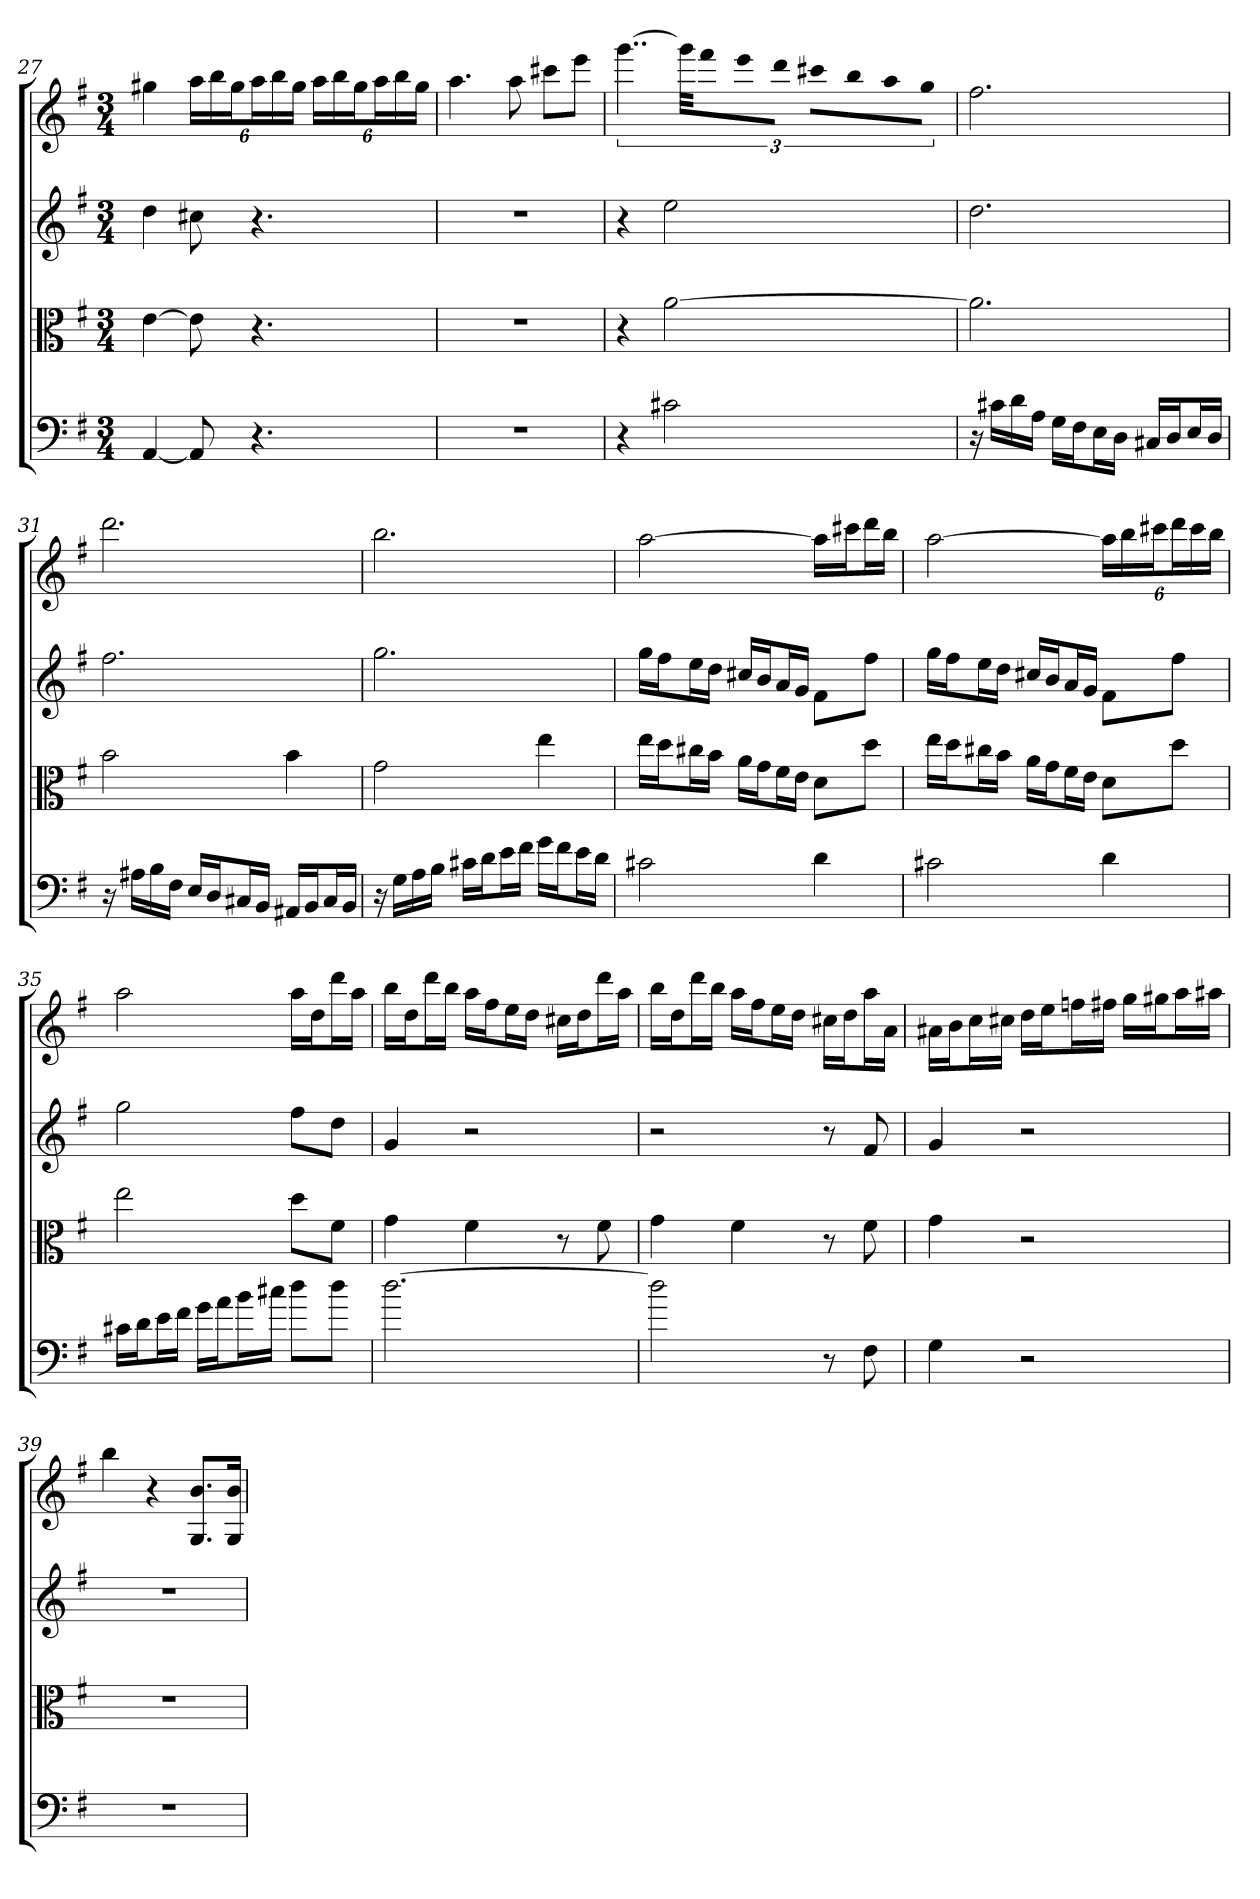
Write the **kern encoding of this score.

**kern	**kern	**kern	**kern
*part4	*part3	*part2	*part1
*staff4	*staff3	*staff2	*staff1
*clefF4	*clefC3	*	*
*k[f#]	*k[f#]	*k[f#]	*k[f#]
*G:	*G:	*G:	*G:
*M3/4	*M3/4	*M3/4	*M3/4
=27	=27	=27	=27
[4AA	[4e	4dd	4gg#X
8AA]	8e]	8cc#X	24aaLL
.	.	.	24bb
.	.	.	24gg#J
4.r	4.r	4.r	24aaL
.	.	.	24bb
.	.	.	24gg#JJ
.	.	.	24aaLL
.	.	.	24bb
.	.	.	24gg#J
.	.	.	24aaL
.	.	.	24bb
.	.	.	24gg#JJ
=28	=28	=28	=28
2.r	2.r	2.r	4.aa
.	.	.	8aa
.	.	.	8ccc#XL
.	.	.	8eeeJ
=29	=29	=29	=29
4r	4r	4r	[6..ggg
2c#X	[2a	2ee	.
.	.	.	48gggKLL]
.	.	.	16fff#J
.	.	.	16eeeL
.	.	.	16dddJJ
.	.	.	16ccc#XLL
.	.	.	16bbJ
.	.	.	16aaL
.	.	.	16ggJJ
=30	=30	=30	=30
16r	2.a]	2.dd	2.ff#
16c#X\LL	.	.	.
16d\	.	.	.
16A\JJ	.	.	.
16G\LL	.	.	.
16F#\J	.	.	.
16E\L	.	.	.
16D\JJ	.	.	.
16C#X/LL	.	.	.
16D/J	.	.	.
16E/L	.	.	.
16D/JJ	.	.	.
=31	=31	=31	=31
16r	2b	2.ff#	2.ddd
16A#X\LL	.	.	.
16B\	.	.	.
16F#\JJ	.	.	.
16E/LL	.	.	.
16D/J	.	.	.
16C#X/L	.	.	.
16BB/JJ	.	.	.
16AA#X/LL	4b	.	.
16BB/J	.	.	.
16C#/L	.	.	.
16BB/JJ	.	.	.
=32	=32	=32	=32
16r	2g	2.gg	2.bb
16G\LL	.	.	.
16A\	.	.	.
16B\JJ	.	.	.
16c#X\LL	.	.	.
16d\J	.	.	.
16e\L	.	.	.
16f#\JJ	.	.	.
16g\LL	4ee	.	.
16f#\J	.	.	.
16e\L	.	.	.
16d\JJ	.	.	.
=33	=33	=33	=33
2c#X	16ee\LL	16ggLL	[2aa
.	16dd\J	16ff#J	.
.	16cc#X\L	16eeL	.
.	16b\JJ	16ddJJ	.
.	16a\LL	16cc#XLL	.
.	16g\J	16bJ	.
.	16f#\L	16aL	.
.	16e\JJ	16gJJ	.
4d	8d\L	8f#L	16aaLL]
.	.	.	16ccc#XJ
.	8dd\J	8ff#J	16dddL
.	.	.	16bbJJ
=34	=34	=34	=34
2c#X	16ee\LL	16ggLL	[2aa
.	16dd\J	16ff#J	.
.	16cc#X\L	16eeL	.
.	16b\JJ	16ddJJ	.
.	16a\LL	16cc#XLL	.
.	16g\J	16bJ	.
.	16f#\L	16aL	.
.	16e\JJ	16gJJ	.
4d	8d\L	8f#L	24aaLL]
.	.	.	24bb
.	.	.	24ccc#XJ
.	8dd\J	8ff#J	24dddL
.	.	.	24ccc#
.	.	.	24bbJJ
=35	=35	=35	=35
16c#X\LL	2ee	2gg	2aa
16d\J	.	.	.
16e\L	.	.	.
16f#\JJ	.	.	.
16g\LL	.	.	.
16a\J	.	.	.
16b\L	.	.	.
16cc#X\JJ	.	.	.
8dd\L	8dd\L	8ff#L	16aaLL
.	.	.	16ddJ
8dd\J	8f#\J	8ddJ	16dddL
.	.	.	16aaJJ
=36	=36	=36	=36
[2.dd	4g	4g	16bbLL
.	.	.	16ddJ
.	.	.	16dddL
.	.	.	16bbJJ
.	4f#	2r	16aaLL
.	.	.	16ff#J
.	.	.	16eeL
.	.	.	16ddJJ
.	8r	.	16cc#XLL
.	.	.	16ddJ
.	8f#	.	16dddL
.	.	.	16aaJJ
=37	=37	=37	=37
2dd]	4g	2r	16bbLL
.	.	.	16ddJ
.	.	.	16dddL
.	.	.	16bbJJ
.	4f#	.	16aaLL
.	.	.	16ff#J
.	.	.	16eeL
.	.	.	16ddJJ
8r	8r	8r	16cc#XLL
.	.	.	16ddJ
8F#	8f#	8f#	16aaL
.	.	.	16aJJ
=38	=38	=38	=38
4G	4g	4g	16a#XLL
.	.	.	16bJ
.	.	.	16ccL
.	.	.	16cc#XJJ
2r	2r	2r	16ddLL
.	.	.	16eeJ
.	.	.	16ffnL
.	.	.	16ff#XJJ
.	.	.	16ggLL
.	.	.	16gg#XJ
.	.	.	16aaL
.	.	.	16aa#XJJ
=39	=39	=39	=39
2.r	2.r	2.r	4bb
.	.	.	4r
.	.	.	8.G 8.bL
.	.	.	16G 16bJk
=	=	=	=
*-	*-	*-	*-
